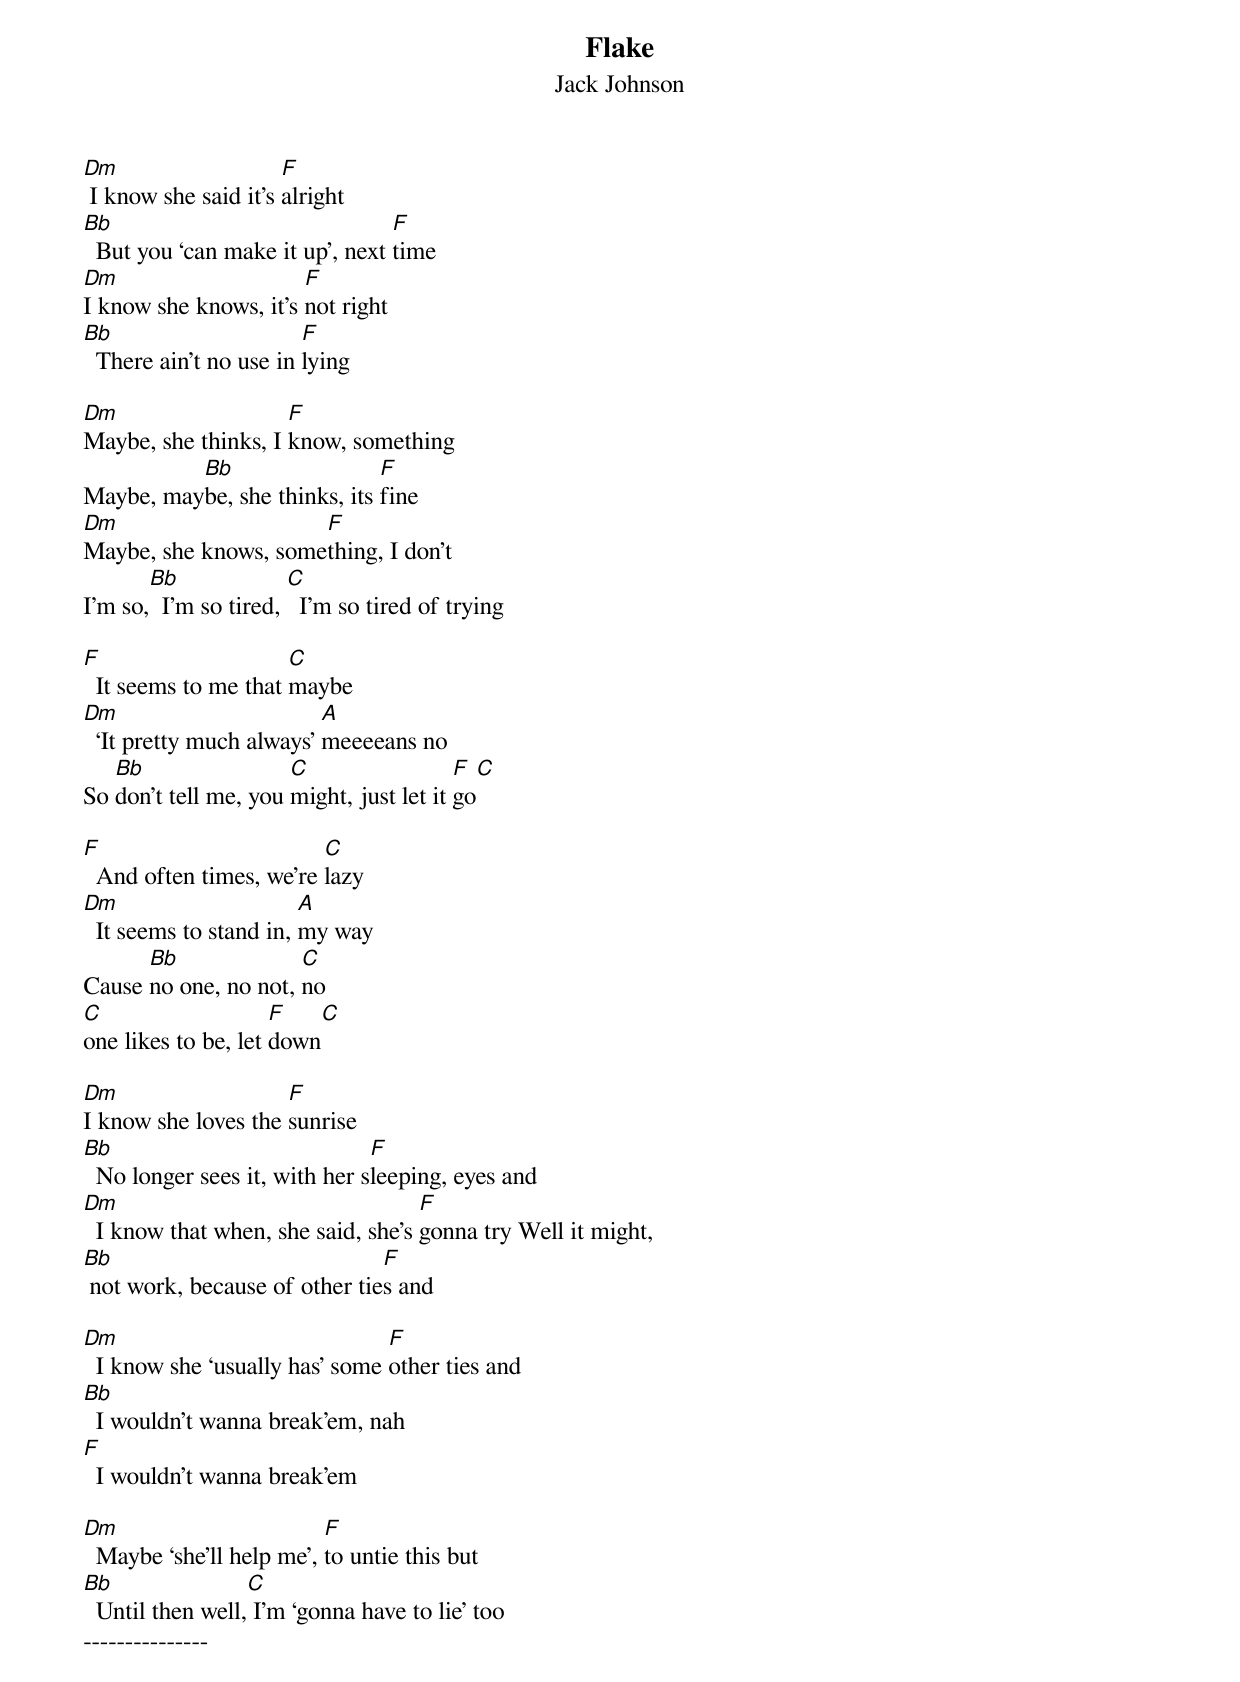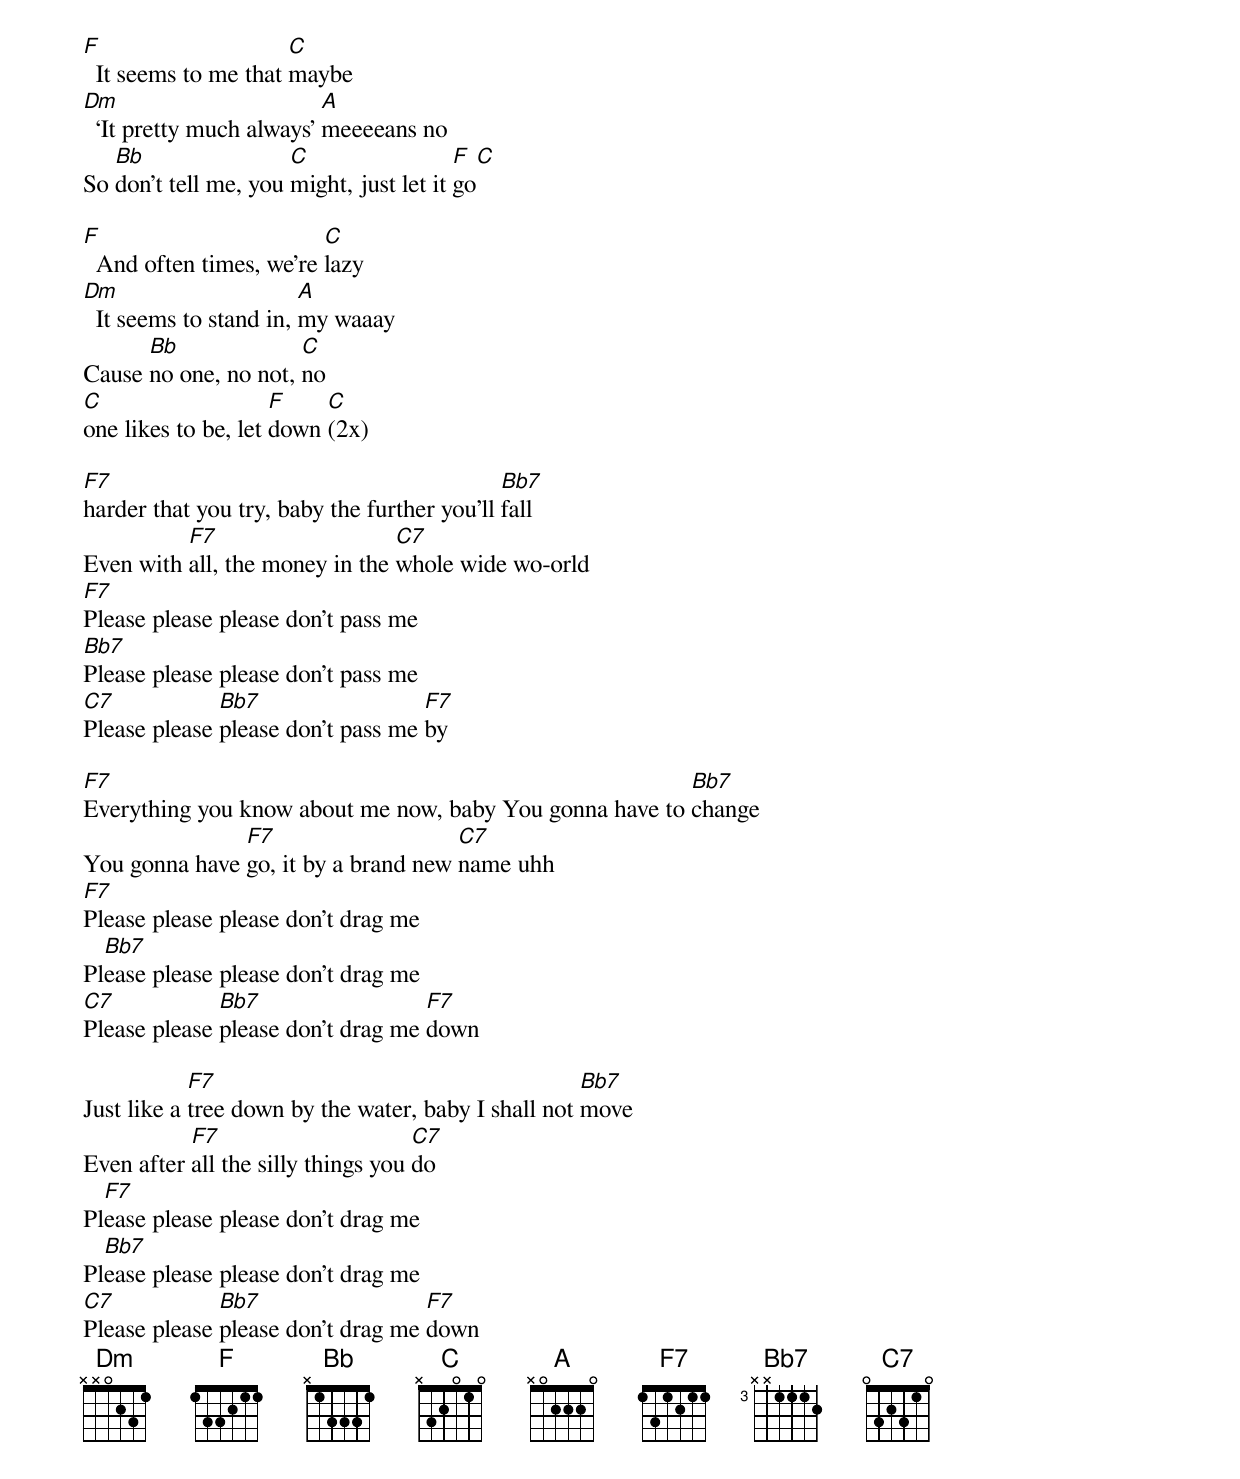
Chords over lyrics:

Flake
Jack Johnson

Dm                    F
 I know she said it's alright
Bb                               F
  But you ‘can make it up’, next time
Dm                     F
I know she knows, it's not right
Bb                      F
  There ain't no use in lying

Dm                   F
Maybe, she thinks, I know, something
          Bb                  F
Maybe, maybe, she thinks, its fine
Dm                    F
Maybe, she knows, something, I don't
       Bb              C
I'm so,  I'm so tired,   I'm so tired of trying

F                     C
  It seems to me that maybe
Dm                        A
  ‘It pretty much always’ meeeeans no
   Bb                 C                  F  C
So don't tell me, you might, just let it go

F                        C
  And often times, we're lazy
Dm                      A
  It seems to stand in, my way
      Bb              C
Cause no one, no not, no
C                    F    C
one likes to be, let down

Dm                   F
I know she loves the sunrise
Bb                             F
  No longer sees it, with her sleeping, eyes and
Dm                                  F
  I know that when, she said, she's gonna try Well it might,
Bb                             F
 not work, because of other ties and

Dm                              F
  I know she ‘usually has’ some other ties and
Bb
  I wouldn't wanna break'em, nah
F
  I wouldn't wanna break'em

Dm                        F
  Maybe ‘she'll help me’, to untie this but
Bb                C
  Until then well, I'm ‘gonna have to lie’ too
---------------

F                     C
  It seems to me that maybe
Dm                        A
  ‘It pretty much always’ meeeeans no
   Bb                 C                  F  C
So don't tell me, you might, just let it go

F                        C
  And often times, we're lazy
Dm                      A
  It seems to stand in, my waaay
      Bb              C
Cause no one, no not, no
C                    F    C
one likes to be, let down (2x)

F7                                           Bb7
harder that you try, baby the further you'll fall
          F7                    C7
Even with all, the money in the whole wide wo-orld
F7
Please please please don't pass me
Bb7
Please please please don't pass me
C7            Bb7                  F7
Please please please don't pass me by

F7                                                       Bb7
Everything you know about me now, baby You gonna have to change
               F7                    C7
You gonna have go, it by a brand new name uhh
F7
Please please please don't drag me
  Bb7
Please please please don't drag me
C7            Bb7                  F7
Please please please don't drag me down

            F7                                       Bb7
Just like a tree down by the water, baby I shall not move
           F7                       C7
Even after all the silly things you do
  F7
Please please please don't drag me
  Bb7
Please please please don't drag me
C7            Bb7                  F7
Please please please don't drag me down
